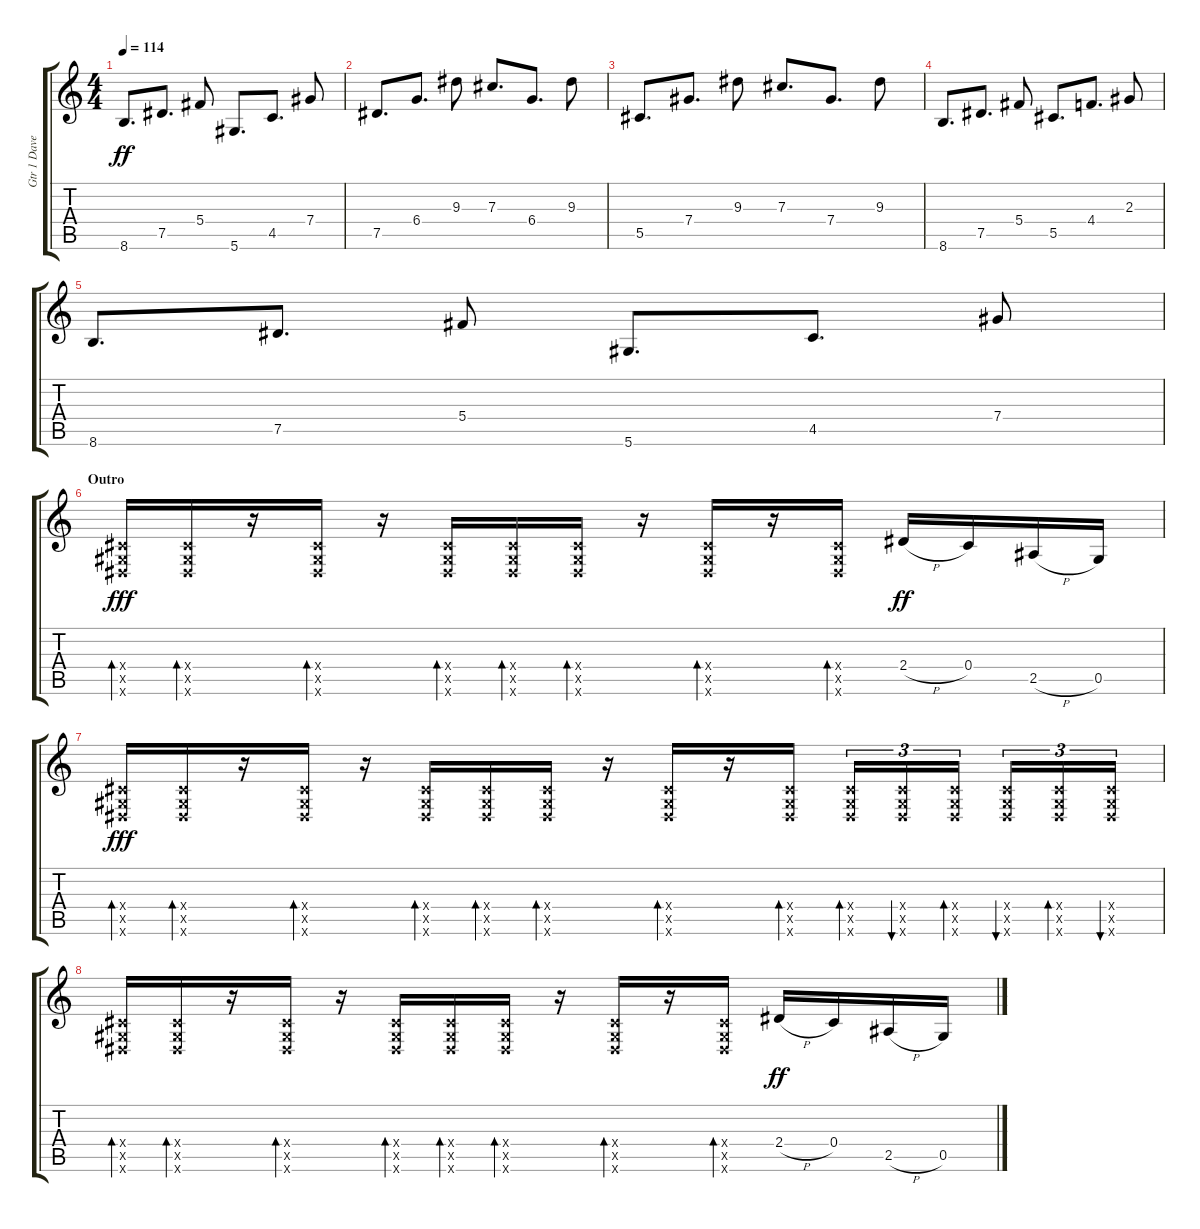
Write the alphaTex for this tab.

\track ("Gtr 1 Dave     " "Gtr 1 Dave") {instrument distortionguitar}
\staff {score tabs}
\tuning (Eb4 Bb3 Gb3 Db3 Ab2 Eb2) {hide}
\ts (4 4)
\tempo 114
\clef g2
\ks c
8.6.8{d dy ff} 7.5.8{d} 5.4.8 5.6.8{d} 4.5.8{d} 7.4.8 |
7.5.8{d} 6.4.8{d} 9.3.8 7.3.8{d} 6.4.8{d} 9.3.8 |
5.5.8{d} 7.4.8{d} 9.3.8 7.3.8{d} 7.4.8{d} 9.3.8 |
8.6.8{d} 7.5.8{d} 5.4.8 5.5.8{d} 4.4.8{d} 2.3.8 |
8.6.8{d} 7.5.8{d} 5.4.8 5.6.8{d} 4.5.8{d} 7.4.8 |
\section ("" "Outro")
(0.4{x} 0.5{x} 0.6{x}).16{bd 60 dy fff} (0.4{x} 0.5{x} 0.6{x}).16{bd 60} r.16 (0.4{x} 0.5{x} 0.6{x}).16{bd 60} r.16 (0.4{x} 0.5{x} 0.6{x}).16{bd 60} (0.4{x} 0.5{x} 0.6{x}).16{bd 60} (0.4{x} 0.5{x} 0.6{x}).16{bd 60} r.16 (0.4{x} 0.5{x} 0.6{x}).16{bd 60} r.16 (0.4{x} 0.5{x} 0.6{x}).16{bd 60} 2.4{h}.16{dy ff} 0.4.16 2.5{h}.16 0.5.16 |
(0.4{x} 0.5{x} 0.6{x}).16{bd 60 dy fff} (0.4{x} 0.5{x} 0.6{x}).16{bd 60} r.16 (0.4{x} 0.5{x} 0.6{x}).16{bd 60} r.16 (0.4{x} 0.5{x} 0.6{x}).16{bd 60} (0.4{x} 0.5{x} 0.6{x}).16{bd 60} (0.4{x} 0.5{x} 0.6{x}).16{bd 60} r.16 (0.4{x} 0.5{x} 0.6{x}).16{bd 60} r.16 (0.4{x} 0.5{x} 0.6{x}).16{bd 60} (0.4{x} 0.5{x} 0.6{x}).16{tu (3 2) bd 60} (0.4{x} 0.5{x} 0.6{x}).16{tu (3 2) bu 60} (0.4{x} 0.5{x} 0.6{x}).16{tu (3 2) bd 60 beam splitsecondary} (0.4{x} 0.5{x} 0.6{x}).16{tu (3 2) bu 60} (0.4{x} 0.5{x} 0.6{x}).16{tu (3 2) bd 60} (0.4{x} 0.5{x} 0.6{x}).16{tu (3 2) bu 60} |
(0.4{x} 0.5{x} 0.6{x}).16{bd 60} (0.4{x} 0.5{x} 0.6{x}).16{bd 60} r.16 (0.4{x} 0.5{x} 0.6{x}).16{bd 60} r.16 (0.4{x} 0.5{x} 0.6{x}).16{bd 60} (0.4{x} 0.5{x} 0.6{x}).16{bd 60} (0.4{x} 0.5{x} 0.6{x}).16{bd 60} r.16 (0.4{x} 0.5{x} 0.6{x}).16{bd 60} r.16 (0.4{x} 0.5{x} 0.6{x}).16{bd 60} 2.4{h}.16{dy ff} 0.4.16 2.5{h}.16 0.5.16
